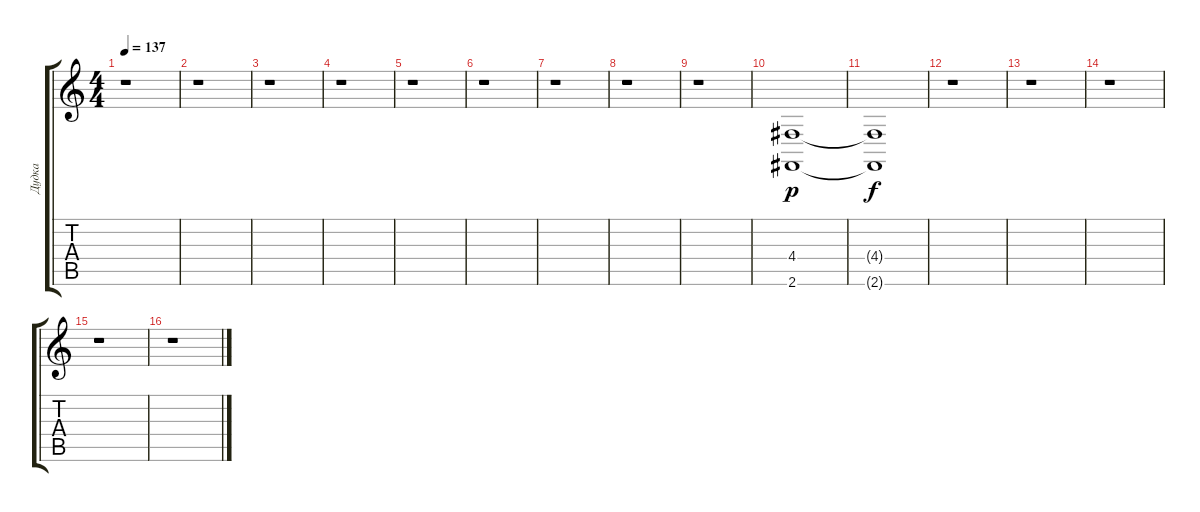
\track ("Дудка" "Дудка") {instrument trumpet}
\staff {score tabs}
\tuning (E4 B3 G3 D3 A2 E2) {hide}
\ts (4 4)
\tempo 137
\clef g2
\ks c
r.1{dy p} |
r.1 |
r.1 |
r.1 |
r.1 |
r.1 |
r.1 |
r.1 |
r.1 |
(4.4 2.6).1 |
(4.4{t} 2.6{t}).1{dy f} |
r.1 |
r.1 |
r.1 |
r.1 |
r.1
